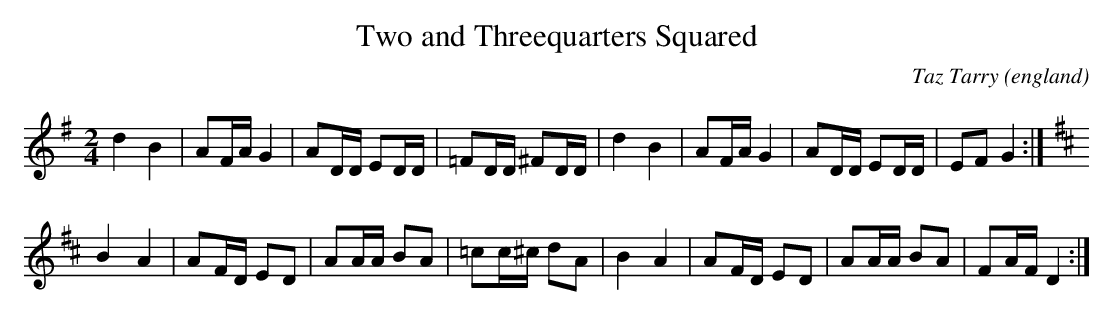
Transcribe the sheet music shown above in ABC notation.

X:1
T:Two and Threequarters Squared
O:england
M:2/4
L:1/16
C:Taz Tarry
K:G
d4B4|A2FAG4|A2DD E2DD|=F2DD ^F2DD|d4B4|A2FAG4|A2DD E2DD|E2F2G4:|
K:D
B4A4|A2FD E2D2|A2AA B2A2|=c2c^c d2A2|B4A4|A2FD E2D2|A2AA B2A2|F2AFD4:|
